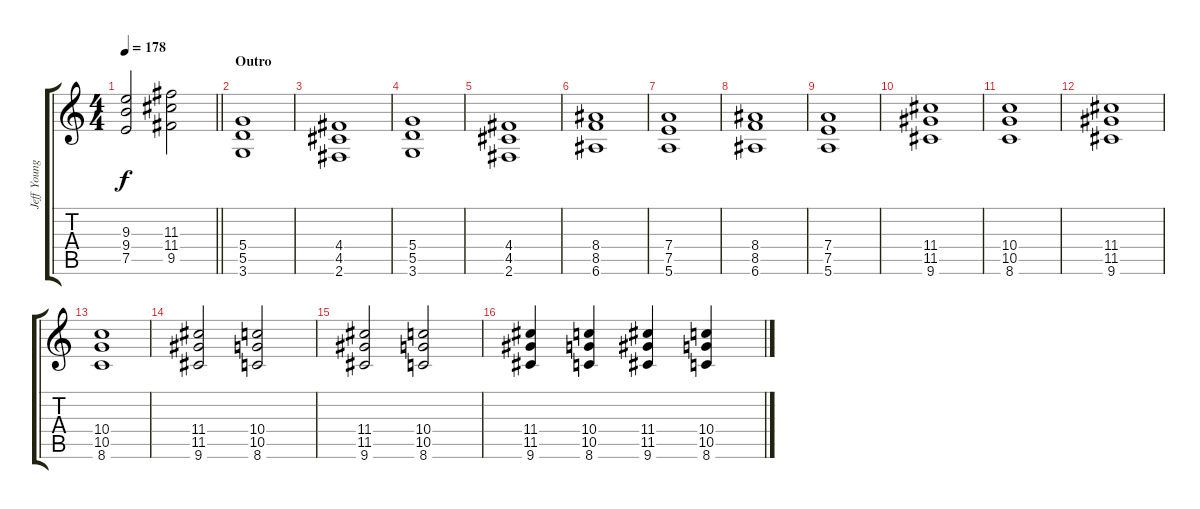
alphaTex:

\track ("Jeff Young" "Jeff Young") {instrument distortionguitar}
\staff {score tabs}
\tuning (E4 B3 G3 D3 A2 E2) {hide}
\ts (4 4)
\tempo 178
\clef g2
\barLineRight lightlight
\ks c
(9.3 9.4 7.5).2{dy f} (11.3 11.4 9.5).2 |
\section ("" "Outro")
(5.4 5.5 3.6).1 |
(4.4 4.5 2.6).1 |
(5.4 5.5 3.6).1 |
(4.4 4.5 2.6).1 |
(8.4 8.5 6.6).1 |
(7.4 7.5 5.6).1 |
(8.4 8.5 6.6).1 |
(7.4 7.5 5.6).1 |
(11.4 11.5 9.6).1 |
(10.4 10.5 8.6).1 |
(11.4 11.5 9.6).1 |
(10.4 10.5 8.6).1 |
(11.4 11.5 9.6).2 (10.4 10.5 8.6).2 |
(11.4 11.5 9.6).2 (10.4 10.5 8.6).2 |
(11.4 11.5 9.6).4 (10.4 10.5 8.6).4 (11.4 11.5 9.6).4 (10.4 10.5 8.6).4
